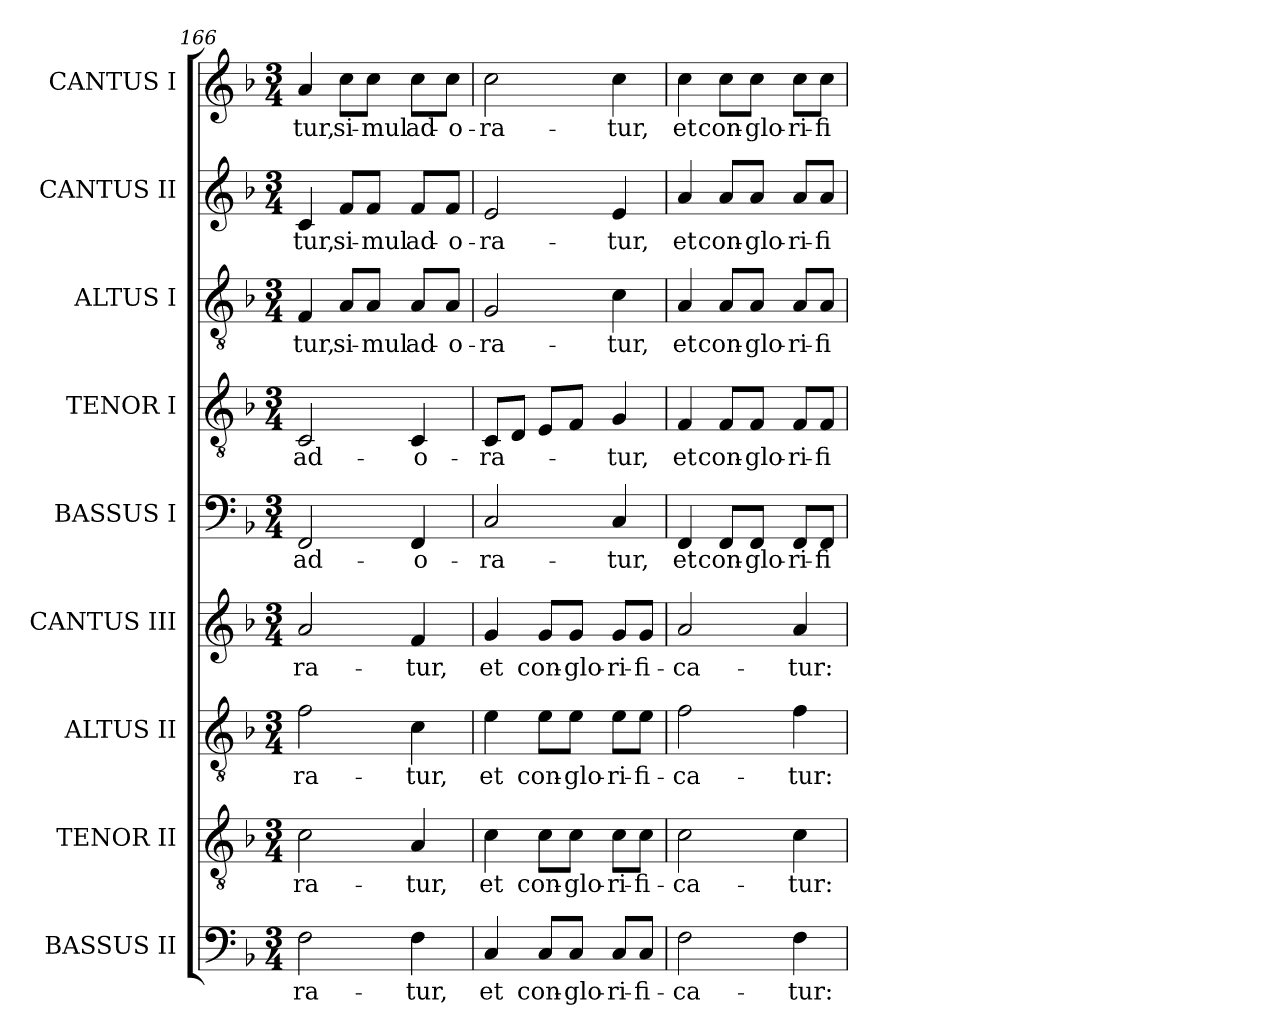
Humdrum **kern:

**kern	**text	**kern	**text	**kern	**text	**kern	**text	**kern	**text	**kern	**text	**kern	**text	**kern	**text	**kern	**text
*part9	*part9	*part8	*part8	*part7	*part7	*part6	*part6	*part5	*part5	*part4	*part4	*part3	*part3	*part2	*part2	*part1	*part1
*staff9	*staff9	*staff8	*staff8	*staff7	*staff7	*staff6	*staff6	*staff5	*staff5	*staff4	*staff4	*staff3	*staff3	*staff2	*staff2	*staff1	*staff1
*I"BASSUS II	*	*I"TENOR II	*	*I"ALTUS II	*	*I"CANTUS III	*	*I"BASSUS I	*	*I"TENOR I	*	*I"ALTUS I	*	*I"CANTUS II	*	*I"CANTUS I	*
*I'B. II	*	*I'T. II	*	*I'A. II	*	*I'C. III	*	*I'B. I	*	*I'T. I	*	*I'A. I	*	*I'C. II	*	*I'C. I	*
*clefF4	*	*clefGv2	*	*clefGv2	*	*clefG2	*	*clefF4	*	*clefGv2	*	*clefGv2	*	*clefG2	*	*clefG2	*
*	*	*ITrd7c12	*	*ITrd7c12	*	*	*	*	*	*ITrd7c12	*	*ITrd7c12	*	*	*	*	*
*k[b-]	*	*k[b-]	*	*k[b-]	*	*k[b-]	*	*k[b-]	*	*k[b-]	*	*k[b-]	*	*k[b-]	*	*k[b-]	*
*F:	*	*F:	*	*F:	*	*F:	*	*F:	*	*F:	*	*F:	*	*F:	*	*F:	*
*M3/4	*	*M3/4	*	*M3/4	*	*M3/4	*	*M3/4	*	*M3/4	*	*M3/4	*	*M3/4	*	*M3/4	*
=166	=166	=166	=166	=166	=166	=166	=166	=166	=166	=166	=166	=166	=166	=166	=166	=166	=166
!	!LO:LY:b:color=#000000	!	!	!	!	!	!	!	!	!	!	!	!	!	!	!	!
!	!	!	!LO:LY:b:color=#000000	!	!	!	!	!	!	!	!	!	!	!	!	!	!
!	!	!	!	!	!LO:LY:b:color=#000000	!	!	!	!	!	!	!	!	!	!	!	!
!	!	!	!	!	!	!	!LO:LY:b:color=#000000	!	!	!	!	!	!	!	!	!	!
!	!	!	!	!	!	!	!	!	!LO:LY:b:color=#000000	!	!	!	!	!	!	!	!
!	!	!	!	!	!	!	!	!	!	!	!LO:LY:b:color=#000000	!	!	!	!	!	!
!	!	!	!	!	!	!	!	!	!	!	!	!	!LO:LY:b:color=#000000	!	!	!	!
!	!	!	!	!	!	!	!	!	!	!	!	!	!	!	!LO:LY:b:color=#000000	!	!
!	!	!	!	!	!	!	!	!	!	!	!	!	!	!	!	!	!LO:LY:b:color=#000000
2Fi\	-ra-	2Ci\	-ra-	2Fi\	-ra-	2ai/	-ra-	2FFi/	ad-	2CCi/	ad-	4FFi/	-tur,	4ci/	-tur,	4ai/	-tur,
!	!	!	!	!	!	!	!	!	!	!	!	!	!LO:LY:b:color=#000000	!	!	!	!
!	!	!	!	!	!	!	!	!	!	!	!	!	!	!	!LO:LY:b:color=#000000	!	!
!	!	!	!	!	!	!	!	!	!	!	!	!	!	!	!	!	!LO:LY:b:color=#000000
.	.	.	.	.	.	.	.	.	.	.	.	8AAi/L	si-	8fi/L	si-	8cci\L	si-
!	!	!	!	!	!	!	!	!	!	!	!	!	!LO:LY:b:color=#000000	!	!	!	!
!	!	!	!	!	!	!	!	!	!	!	!	!	!	!	!LO:LY:b:color=#000000	!	!
!	!	!	!	!	!	!	!	!	!	!	!	!	!	!	!	!	!LO:LY:b:color=#000000
.	.	.	.	.	.	.	.	.	.	.	.	8AAi/J	-mul	8fi/J	-mul	8cci\J	-mul
!	!LO:LY:b:color=#000000	!	!	!	!	!	!	!	!	!	!	!	!	!	!	!	!
!	!	!	!LO:LY:b:color=#000000	!	!	!	!	!	!	!	!	!	!	!	!	!	!
!	!	!	!	!	!LO:LY:b:color=#000000	!	!	!	!	!	!	!	!	!	!	!	!
!	!	!	!	!	!	!	!LO:LY:b:color=#000000	!	!	!	!	!	!	!	!	!	!
!	!	!	!	!	!	!	!	!	!LO:LY:b:color=#000000	!	!	!	!	!	!	!	!
!	!	!	!	!	!	!	!	!	!	!	!LO:LY:b:color=#000000	!	!	!	!	!	!
!	!	!	!	!	!	!	!	!	!	!	!	!	!LO:LY:b:color=#000000	!	!	!	!
!	!	!	!	!	!	!	!	!	!	!	!	!	!	!	!LO:LY:b:color=#000000	!	!
!	!	!	!	!	!	!	!	!	!	!	!	!	!	!	!	!	!LO:LY:b:color=#000000
4Fi\	-tur,	4AAi/	-tur,	4Ci\	-tur,	4fi/	-tur,	4FFi/	-o-	4CCi/	-o-	8AAi/L	ad-	8fi/L	ad-	8cci\L	ad-
!	!	!	!	!	!	!	!	!	!	!	!	!	!LO:LY:b:color=#000000	!	!	!	!
!	!	!	!	!	!	!	!	!	!	!	!	!	!	!	!LO:LY:b:color=#000000	!	!
!	!	!	!	!	!	!	!	!	!	!	!	!	!	!	!	!	!LO:LY:b:color=#000000
.	.	.	.	.	.	.	.	.	.	.	.	8AAi/J	-o-	8fi/J	-o-	8cci\J	-o-
=167	=167	=167	=167	=167	=167	=167	=167	=167	=167	=167	=167	=167	=167	=167	=167	=167	=167
!	!LO:LY:b:color=#000000	!	!	!	!	!	!	!	!	!	!	!	!	!	!	!	!
!	!	!	!LO:LY:b:color=#000000	!	!	!	!	!	!	!	!	!	!	!	!	!	!
!	!	!	!	!	!LO:LY:b:color=#000000	!	!	!	!	!	!	!	!	!	!	!	!
!	!	!	!	!	!	!	!LO:LY:b:color=#000000	!	!	!	!	!	!	!	!	!	!
!	!	!	!	!	!	!	!	!	!LO:LY:b:color=#000000	!	!	!	!	!	!	!	!
!	!	!	!	!	!	!	!	!	!	!	!LO:LY:b:color=#000000	!	!	!	!	!	!
!	!	!	!	!	!	!	!	!	!	!	!	!	!LO:LY:b:color=#000000	!	!	!	!
!	!	!	!	!	!	!	!	!	!	!	!	!	!	!	!LO:LY:b:color=#000000	!	!
!	!	!	!	!	!	!	!	!	!	!	!	!	!	!	!	!	!LO:LY:b:color=#000000
4Ci/	et	4Ci\	et	4Ei\	et	4gi/	et	2Ci/	-ra-	8CCi/L	-ra-	2GGi/	-ra-	2ei/	-ra-	2cci\	-ra-
.	.	.	.	.	.	.	.	.	.	8DDi/J	.	.	.	.	.	.	.
!	!LO:LY:b:color=#000000	!	!	!	!	!	!	!	!	!	!	!	!	!	!	!	!
!	!	!	!LO:LY:b:color=#000000	!	!	!	!	!	!	!	!	!	!	!	!	!	!
!	!	!	!	!	!LO:LY:b:color=#000000	!	!	!	!	!	!	!	!	!	!	!	!
!	!	!	!	!	!	!	!LO:LY:b:color=#000000	!	!	!	!	!	!	!	!	!	!
8Ci/L	con-	8Ci\L	con-	8Ei\L	con-	8gi/L	con-	.	.	8EEi/L	.	.	.	.	.	.	.
!	!LO:LY:b:color=#000000	!	!	!	!	!	!	!	!	!	!	!	!	!	!	!	!
!	!	!	!LO:LY:b:color=#000000	!	!	!	!	!	!	!	!	!	!	!	!	!	!
!	!	!	!	!	!LO:LY:b:color=#000000	!	!	!	!	!	!	!	!	!	!	!	!
!	!	!	!	!	!	!	!LO:LY:b:color=#000000	!	!	!	!	!	!	!	!	!	!
8Ci/J	-glo-	8Ci\J	-glo-	8Ei\J	-glo-	8gi/J	-glo-	.	.	8FFi/J	.	.	.	.	.	.	.
!	!LO:LY:b:color=#000000	!	!	!	!	!	!	!	!	!	!	!	!	!	!	!	!
!	!	!	!LO:LY:b:color=#000000	!	!	!	!	!	!	!	!	!	!	!	!	!	!
!	!	!	!	!	!LO:LY:b:color=#000000	!	!	!	!	!	!	!	!	!	!	!	!
!	!	!	!	!	!	!	!LO:LY:b:color=#000000	!	!	!	!	!	!	!	!	!	!
!	!	!	!	!	!	!	!	!	!LO:LY:b:color=#000000	!	!	!	!	!	!	!	!
!	!	!	!	!	!	!	!	!	!	!	!LO:LY:b:color=#000000	!	!	!	!	!	!
!	!	!	!	!	!	!	!	!	!	!	!	!	!LO:LY:b:color=#000000	!	!	!	!
!	!	!	!	!	!	!	!	!	!	!	!	!	!	!	!LO:LY:b:color=#000000	!	!
!	!	!	!	!	!	!	!	!	!	!	!	!	!	!	!	!	!LO:LY:b:color=#000000
8Ci/L	-ri-	8Ci\L	-ri-	8Ei\L	-ri-	8gi/L	-ri-	4Ci/	-tur,	4GGi/	-tur,	4Ci\	-tur,	4ei/	-tur,	4cci\	-tur,
!	!LO:LY:b:color=#000000	!	!	!	!	!	!	!	!	!	!	!	!	!	!	!	!
!	!	!	!LO:LY:b:color=#000000	!	!	!	!	!	!	!	!	!	!	!	!	!	!
!	!	!	!	!	!LO:LY:b:color=#000000	!	!	!	!	!	!	!	!	!	!	!	!
!	!	!	!	!	!	!	!LO:LY:b:color=#000000	!	!	!	!	!	!	!	!	!	!
8Ci/J	-fi-	8Ci\J	-fi-	8Ei\J	-fi-	8gi/J	-fi-	.	.	.	.	.	.	.	.	.	.
=168	=168	=168	=168	=168	=168	=168	=168	=168	=168	=168	=168	=168	=168	=168	=168	=168	=168
!	!LO:LY:b:color=#000000	!	!	!	!	!	!	!	!	!	!	!	!	!	!	!	!
!	!	!	!LO:LY:b:color=#000000	!	!	!	!	!	!	!	!	!	!	!	!	!	!
!	!	!	!	!	!LO:LY:b:color=#000000	!	!	!	!	!	!	!	!	!	!	!	!
!	!	!	!	!	!	!	!LO:LY:b:color=#000000	!	!	!	!	!	!	!	!	!	!
!	!	!	!	!	!	!	!	!	!LO:LY:b:color=#000000	!	!	!	!	!	!	!	!
!	!	!	!	!	!	!	!	!	!	!	!LO:LY:b:color=#000000	!	!	!	!	!	!
!	!	!	!	!	!	!	!	!	!	!	!	!	!LO:LY:b:color=#000000	!	!	!	!
!	!	!	!	!	!	!	!	!	!	!	!	!	!	!	!LO:LY:b:color=#000000	!	!
!	!	!	!	!	!	!	!	!	!	!	!	!	!	!	!	!	!LO:LY:b:color=#000000
2Fi\	-ca-	2Ci\	-ca-	2Fi\	-ca-	2ai/	-ca-	4FFi/	et	4FFi/	et	4AAi/	et	4ai/	et	4cci\	et
!	!	!	!	!	!	!	!	!	!LO:LY:b:color=#000000	!	!	!	!	!	!	!	!
!	!	!	!	!	!	!	!	!	!	!	!LO:LY:b:color=#000000	!	!	!	!	!	!
!	!	!	!	!	!	!	!	!	!	!	!	!	!LO:LY:b:color=#000000	!	!	!	!
!	!	!	!	!	!	!	!	!	!	!	!	!	!	!	!LO:LY:b:color=#000000	!	!
!	!	!	!	!	!	!	!	!	!	!	!	!	!	!	!	!	!LO:LY:b:color=#000000
.	.	.	.	.	.	.	.	8FFi/L	con-	8FFi/L	con-	8AAi/L	con-	8ai/L	con-	8cci\L	con-
!	!	!	!	!	!	!	!	!	!LO:LY:b:color=#000000	!	!	!	!	!	!	!	!
!	!	!	!	!	!	!	!	!	!	!	!LO:LY:b:color=#000000	!	!	!	!	!	!
!	!	!	!	!	!	!	!	!	!	!	!	!	!LO:LY:b:color=#000000	!	!	!	!
!	!	!	!	!	!	!	!	!	!	!	!	!	!	!	!LO:LY:b:color=#000000	!	!
!	!	!	!	!	!	!	!	!	!	!	!	!	!	!	!	!	!LO:LY:b:color=#000000
.	.	.	.	.	.	.	.	8FFi/J	-glo-	8FFi/J	-glo-	8AAi/J	-glo-	8ai/J	-glo-	8cci\J	-glo-
!	!LO:LY:b:color=#000000	!	!	!	!	!	!	!	!	!	!	!	!	!	!	!	!
!	!	!	!LO:LY:b:color=#000000	!	!	!	!	!	!	!	!	!	!	!	!	!	!
!	!	!	!	!	!LO:LY:b:color=#000000	!	!	!	!	!	!	!	!	!	!	!	!
!	!	!	!	!	!	!	!LO:LY:b:color=#000000	!	!	!	!	!	!	!	!	!	!
!	!	!	!	!	!	!	!	!	!LO:LY:b:color=#000000	!	!	!	!	!	!	!	!
!	!	!	!	!	!	!	!	!	!	!	!LO:LY:b:color=#000000	!	!	!	!	!	!
!	!	!	!	!	!	!	!	!	!	!	!	!	!LO:LY:b:color=#000000	!	!	!	!
!	!	!	!	!	!	!	!	!	!	!	!	!	!	!	!LO:LY:b:color=#000000	!	!
!	!	!	!	!	!	!	!	!	!	!	!	!	!	!	!	!	!LO:LY:b:color=#000000
4Fi\	-tur:	4Ci\	-tur:	4Fi\	-tur:	4ai/	-tur:	8FFi/L	-ri-	8FFi/L	-ri-	8AAi/L	-ri-	8ai/L	-ri-	8cci\L	-ri-
!	!	!	!	!	!	!	!	!	!LO:LY:b:color=#000000	!	!	!	!	!	!	!	!
!	!	!	!	!	!	!	!	!	!	!	!LO:LY:b:color=#000000	!	!	!	!	!	!
!	!	!	!	!	!	!	!	!	!	!	!	!	!LO:LY:b:color=#000000	!	!	!	!
!	!	!	!	!	!	!	!	!	!	!	!	!	!	!	!LO:LY:b:color=#000000	!	!
!	!	!	!	!	!	!	!	!	!	!	!	!	!	!	!	!	!LO:LY:b:color=#000000
.	.	.	.	.	.	.	.	8FFi/J	-fi-	8FFi/J	-fi-	8AAi/J	-fi-	8ai/J	-fi-	8cci\J	-fi-
=	=	=	=	=	=	=	=	=	=	=	=	=	=	=	=	=	=
*-	*-	*-	*-	*-	*-	*-	*-	*-	*-	*-	*-	*-	*-	*-	*-	*-	*-
